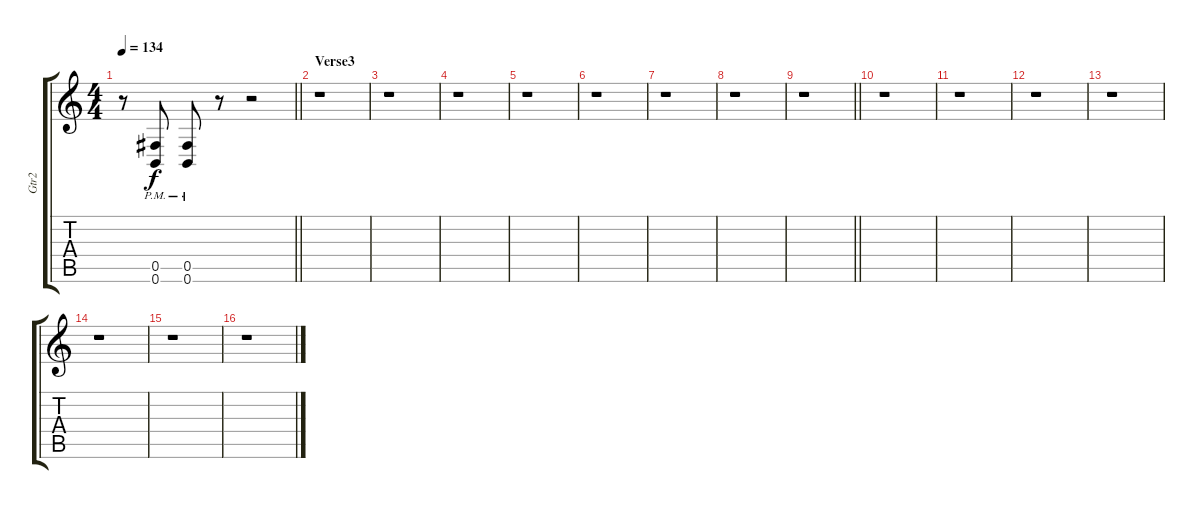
\track ("Gtr2" "Gtr2") {instrument distortionguitar}
\staff {score tabs}
\tuning (Db4 Ab3 E3 B2 Gb2 B1) {hide}
\ts (4 4)
\tempo 134
\clef g2
\barLineRight lightlight
\ks c
r.8{dy f} (0.5{pm} 0.6).8 (0.5{pm} 0.6).8 r.8 r.2 |
\section ("" "Verse3")
r.1 |
r.1 |
r.1 |
r.1 |
r.1 |
r.1 |
r.1 |
\barLineRight lightlight
r.1 |
\section ("" "")
r.1 |
r.1 |
r.1 |
r.1 |
r.1 |
r.1 |
r.1
